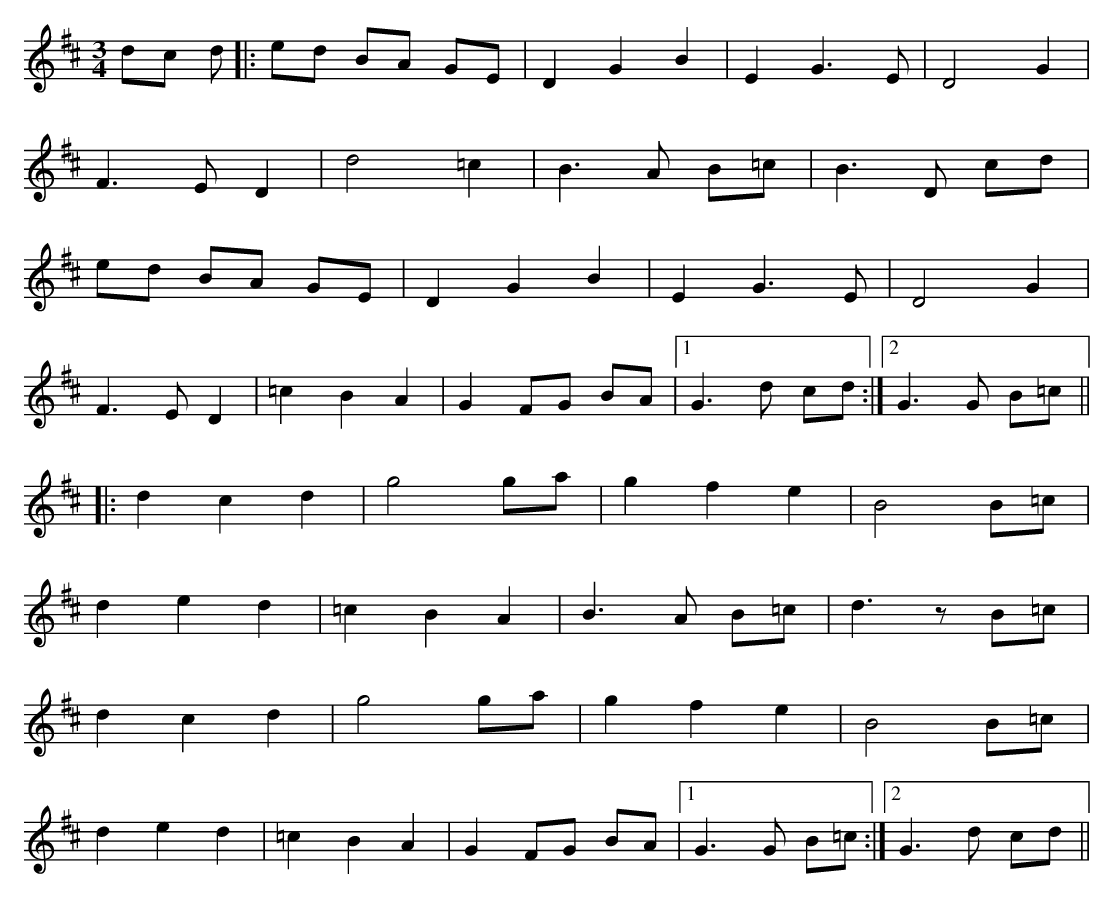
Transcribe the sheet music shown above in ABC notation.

X:1
M:3/4
K:D
dc d |: ed BA GE | D2 G2 B2 | E2 G3 E | D4 G2 |
F3 E D2 | d4 =c2 | B3 A B=c | B3 D cd |
ed BA GE | D2 G2 B2 | E2 G3 E | D4 G2 |
F3 E D2 | =c2 B2 A2 | G2 FG BA |1 G3 d cd :|2 G3 G B=c ||
|:d2 c2 d2 | g4 ga | g2 f2 e2 | B4 B=c |
d2 e2 d2 | =c2 B2 A2 | B3 A B=c | d3 z B=c |
d2 c2 d2 |g4 ga | g2 f2 e2 | B4 B=c |
d2 e2 d2 | =c2 B2 A2 | G2 FG BA |1 G3 G B=c :|2 G3 d cd ||
